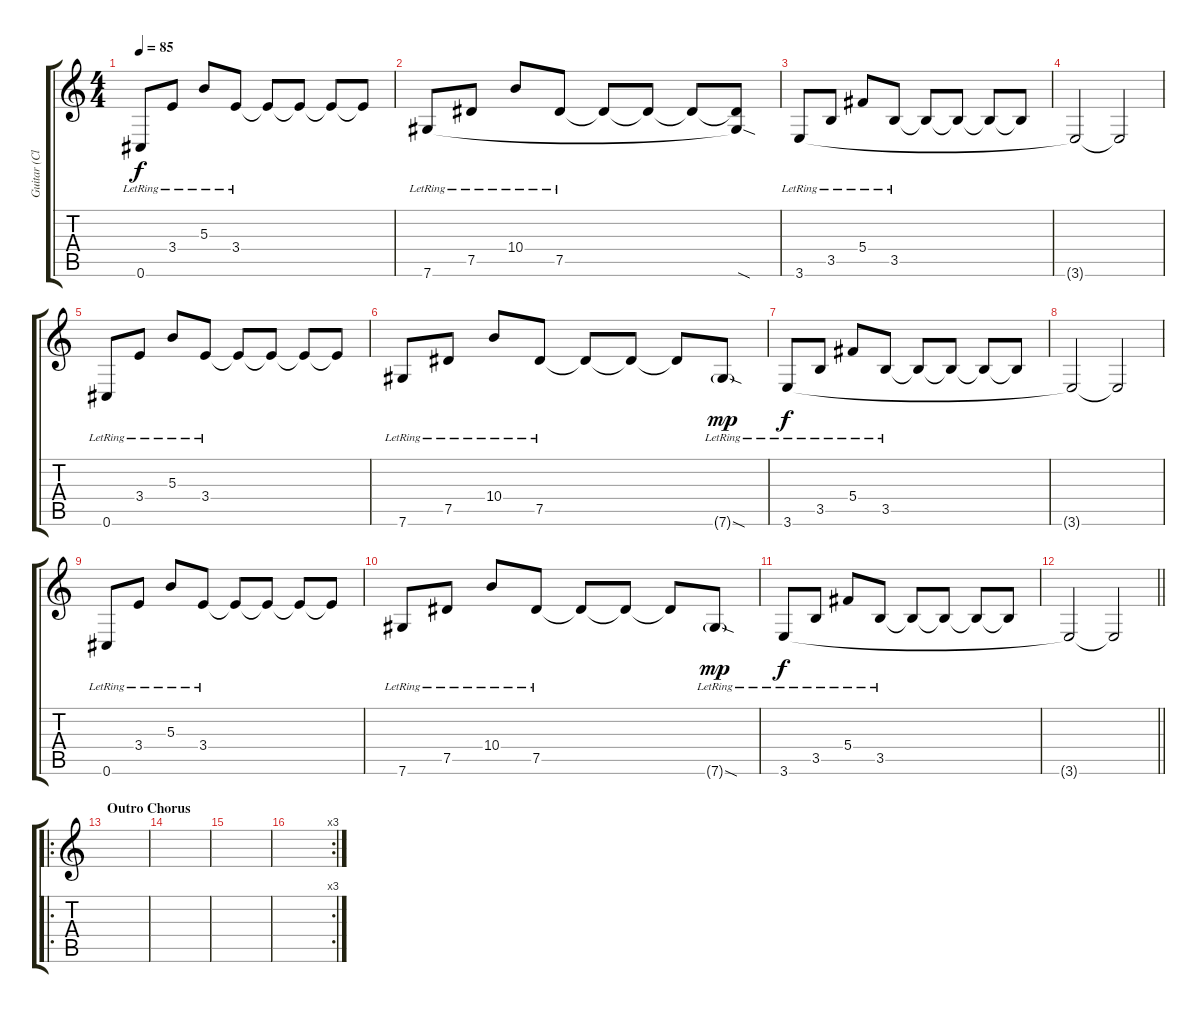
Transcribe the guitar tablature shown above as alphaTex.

\track ("Guitar (Clean)" "Guitar (Cl") {instrument electricguitarclean}
\staff {score tabs}
\tuning (Eb4 Bb3 Gb3 Db3 Ab2 Db2) {hide}
\ts (4 4)
\tempo 85
\clef g2
\ks c
0.6{lr}.8{dy f} 3.4{lr}.8 5.3{lr}.8 3.4{lr}.8 3.4{t}.8 3.4{t}.8 3.4{t}.8 3.4{t}.8 |
7.6{lr}.8 7.5{lr}.8 10.4{lr}.8 7.5{lr}.8 7.5{t}.8 7.5{t}.8 7.5{t}.8 (7.5{t} 7.6{sod t}).8 |
3.6{lr}.8 3.5{lr}.8 5.4{lr}.8 3.5{lr}.8 3.5{t}.8 3.5{t}.8 3.5{t}.8 3.5{t}.8 |
3.6{t}.2 3.6{t}.2 |
0.6{lr}.8 3.4{lr}.8 5.3{lr}.8 3.4{lr}.8 3.4{t}.8 3.4{t}.8 3.4{t}.8 3.4{t}.8 |
7.6{lr}.8 7.5{lr}.8 10.4{lr}.8 7.5{lr}.8 7.5{t}.8 7.5{t}.8 7.5{t}.8 7.6{sod g lr}.8{dy mp} |
3.6{lr}.8{dy f} 3.5{lr}.8 5.4{lr}.8 3.5{lr}.8 3.5{t}.8 3.5{t}.8 3.5{t}.8 3.5{t}.8 |
3.6{t}.2 3.6{t}.2 |
0.6{lr}.8 3.4{lr}.8 5.3{lr}.8 3.4{lr}.8 3.4{t}.8 3.4{t}.8 3.4{t}.8 3.4{t}.8 |
7.6{lr}.8 7.5{lr}.8 10.4{lr}.8 7.5{lr}.8 7.5{t}.8 7.5{t}.8 7.5{t}.8 7.6{sod g lr}.8{dy mp} |
3.6{lr}.8{dy f} 3.5{lr}.8 5.4{lr}.8 3.5{lr}.8 3.5{t}.8 3.5{t}.8 3.5{t}.8 3.5{t}.8 |
\barLineRight lightlight
3.6{t}.2 3.6{t}.2 |
\ro
\section ("" "Outro Chorus")
|
|
|
\rc 3
